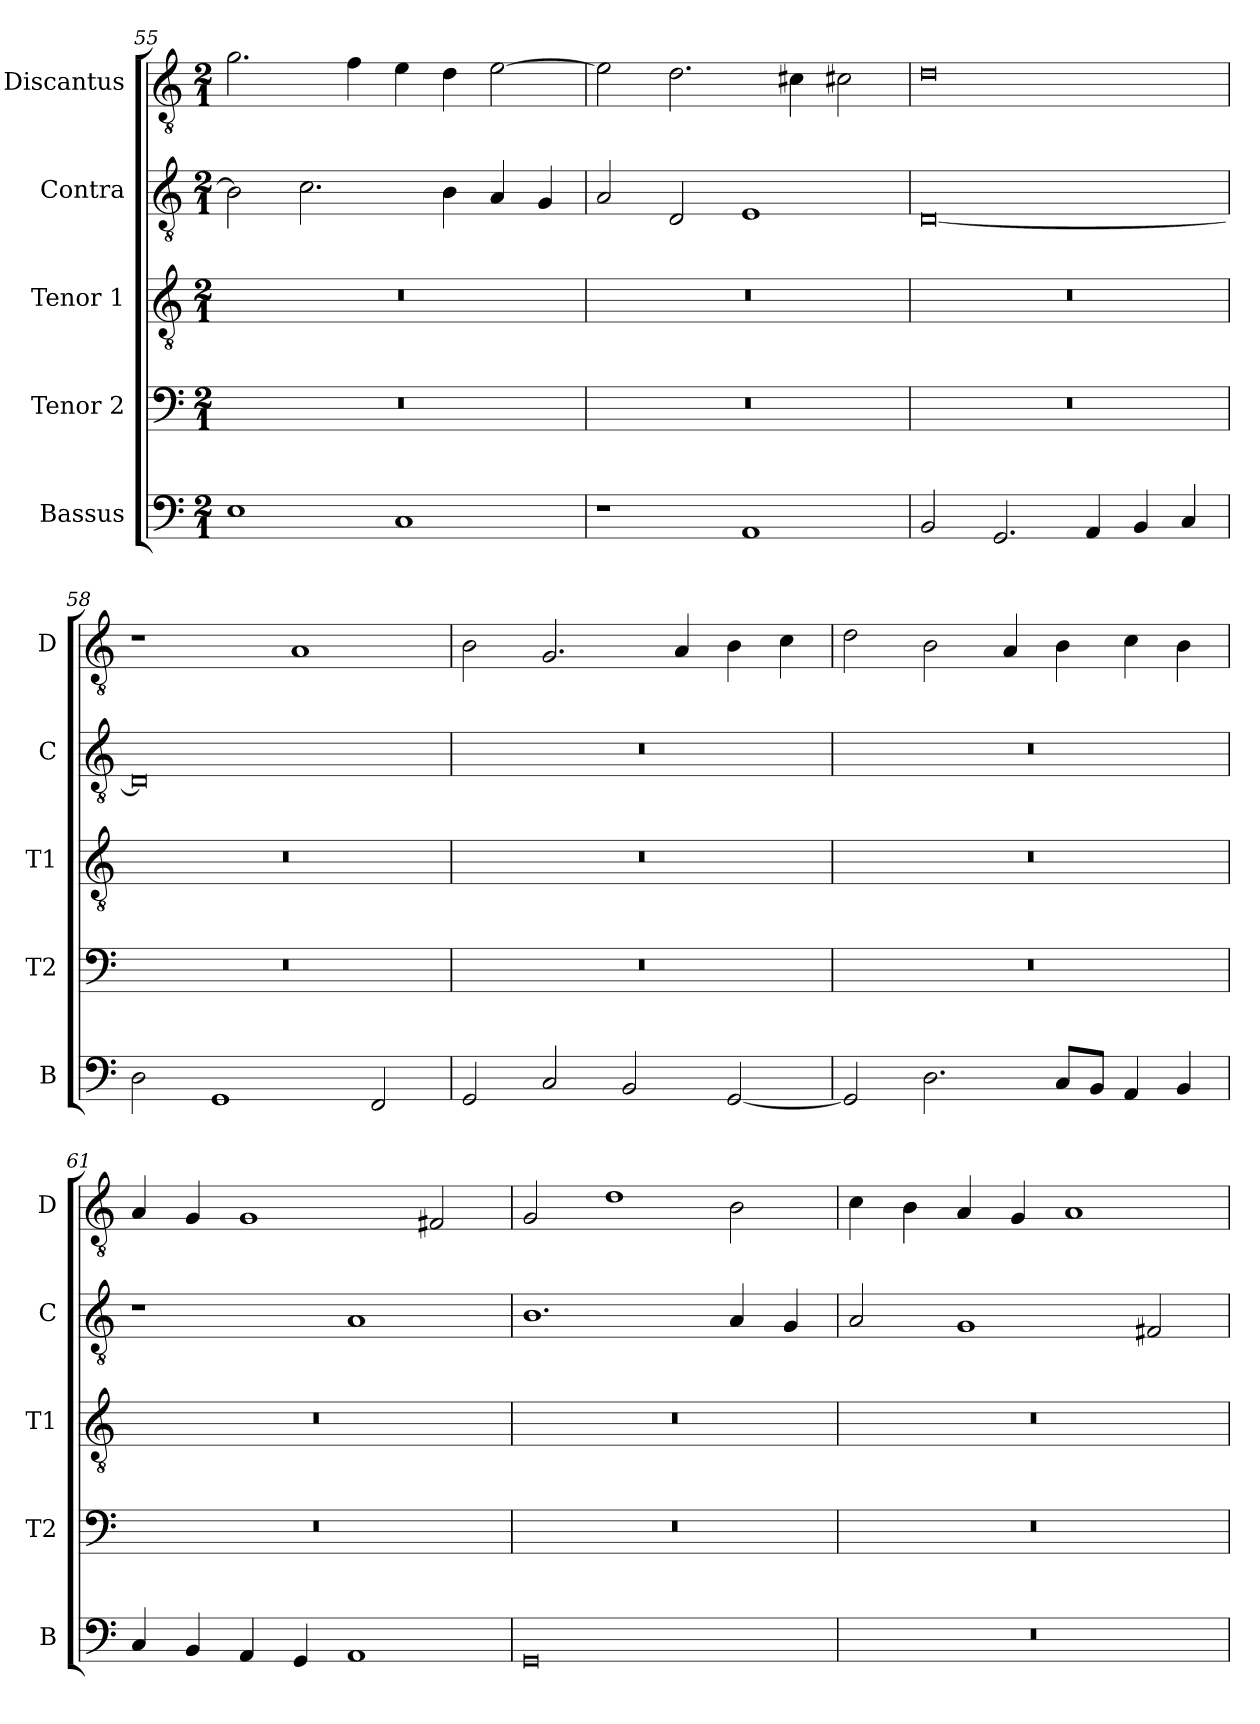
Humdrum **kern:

**kern	**kern	**kern	**kern	**kern
*part5	*part4	*part3	*part2	*part1
*staff5	*staff4	*staff3	*staff2	*staff1
*I"Bassus	*I"Tenor 2	*I"Tenor 1	*I"Contra	*I"Discantus
*I'B	*I'T2	*I'T1	*I'C	*I'D
*clefF4	*clefF4	*clefGv2	*clefGv2	*clefGv2
*k[]	*k[]	*k[]	*k[]	*k[]
*M2/1	*M2/1	*M2/1	*M2/1	*M2/1
=55	=55	=55	=55	=55
1E	0r	0r	2B]	2.g
.	.	.	2.c	.
.	.	.	.	4f
1C	.	.	.	4e
.	.	.	4B	4d
.	.	.	4A	[2e
.	.	.	4G	.
=56	=56	=56	=56	=56
1r	0r	0r	2A	2e]
.	.	.	2D	2.d
1AA	.	.	1E	.
.	.	.	.	4c#X
.	.	.	.	2c#X
=57	=57	=57	=57	=57
2BB	0r	0r	[0D	0d
2.GG	.	.	.	.
4AA	.	.	.	.
4BB	.	.	.	.
4C	.	.	.	.
=58	=58	=58	=58	=58
2D	0r	0r	0D]	1r
1GG	.	.	.	.
.	.	.	.	1A
2FF	.	.	.	.
=59	=59	=59	=59	=59
2GG	0r	0r	0r	2B
2C	.	.	.	2.G
2BB	.	.	.	.
.	.	.	.	4A
[2GG	.	.	.	4B
.	.	.	.	4c
=60	=60	=60	=60	=60
2GG]	0r	0r	0r	2d
2.D	.	.	.	2B
.	.	.	.	4A
8CL	.	.	.	4B
8BBJ	.	.	.	.
4AA	.	.	.	4c
4BB	.	.	.	4B
=61	=61	=61	=61	=61
4C	0r	0r	1r	4A
4BB	.	.	.	4G
4AA	.	.	.	1G
4GG	.	.	.	.
1AA	.	.	1A	.
.	.	.	.	2F#X
=62	=62	=62	=62	=62
0GG	0r	0r	1.B	2G
.	.	.	.	1d
.	.	.	4A	2B
.	.	.	4G	.
=63	=63	=63	=63	=63
0r	0r	0r	2A	4c
.	.	.	.	4B
.	.	.	1G	4A
.	.	.	.	4G
.	.	.	.	1A
.	.	.	2F#X	.
=	=	=	=	=
*-	*-	*-	*-	*-
